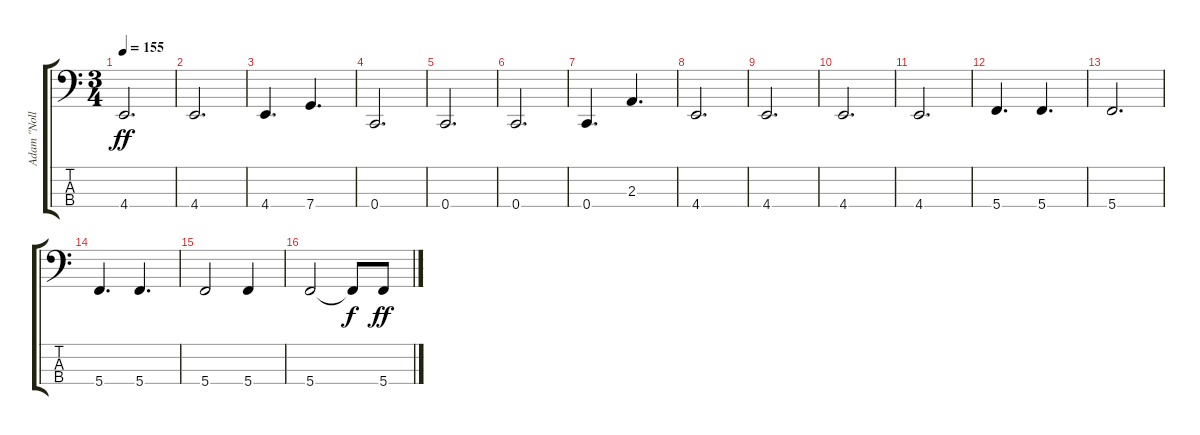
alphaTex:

\track ("Adam \"Nolly\" Getgood - Bass" "Adam \"Noll") {instrument electricbassfinger}
\staff {score tabs}
\tuning (F2 C2 G1 C1) {hide}
\ts (3 4)
\tempo 155
\clef f4
\ks c
4.4.2{d dy ff} |
4.4.2{d} |
4.4.4{d} 7.4.4{d} |
0.4.2{d} |
0.4.2{d} |
0.4.2{d} |
0.4.4{d} 2.3.4{d} |
4.4.2{d} |
4.4.2{d} |
4.4.2{d} |
4.4.2{d} |
5.4.4{d} 5.4.4{d} |
5.4.2{d} |
5.4.4{d} 5.4.4{d} |
5.4.2 5.4.4 |
5.4.2 5.4{t}.8{dy f} 5.4.8{dy ff}
